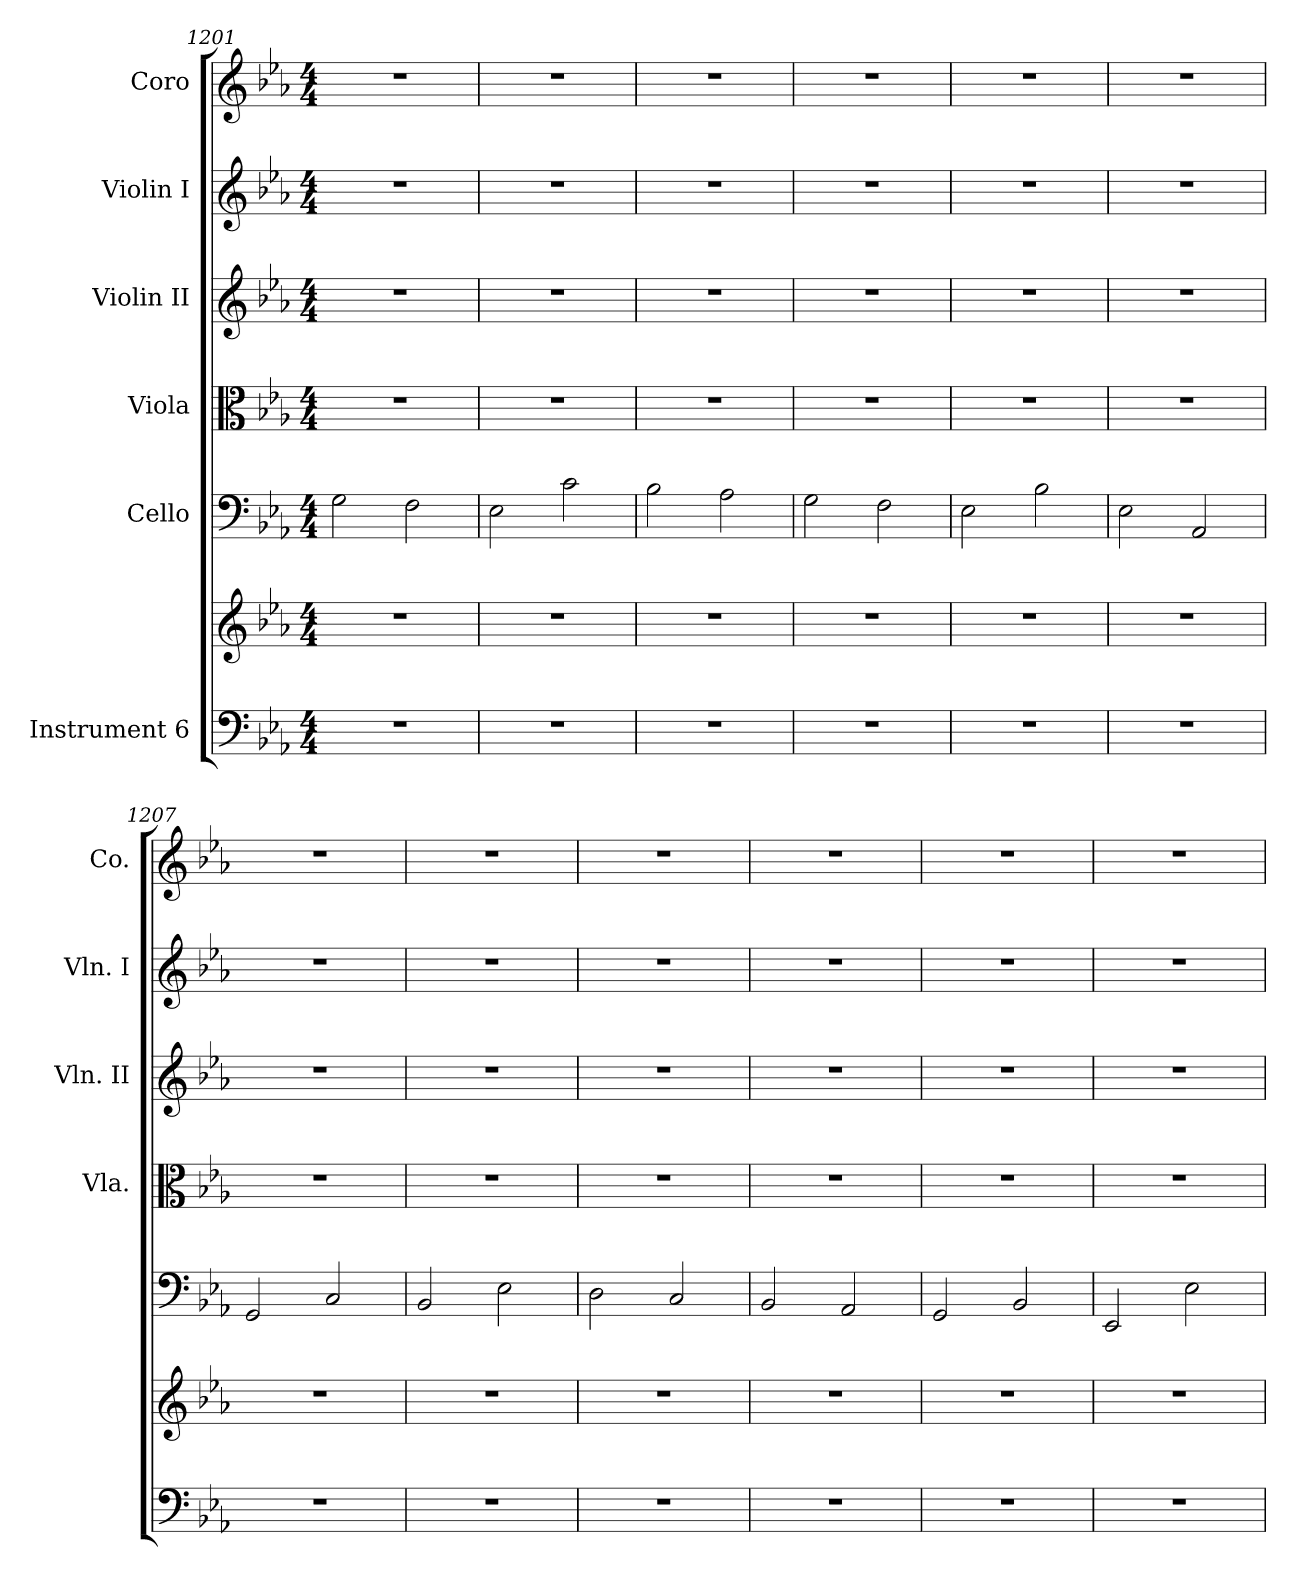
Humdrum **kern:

**kern	**kern	**kern	**kern	**kern	**kern	**kern
*part6	*part6	*part5	*part4	*part3	*part2	*part1
*staff7	*staff6	*staff5	*staff4	*staff3	*staff2	*staff1
*I"Instrument 6	*	*I"Cello	*I"Viola	*I"Violin II	*I"Violin I	*I"Coro
*	*	*	*I'Vla.	*I'Vln. II	*I'Vln. I	*I'Co.
*clefF4	*clefG2	*clefF4	*clefC3	*clefG2	*clefG2	*clefG2
*k[b-e-a-]	*k[b-e-a-]	*k[b-e-a-]	*k[b-e-a-]	*k[b-e-a-]	*k[b-e-a-]	*k[b-e-a-]
*E-:	*E-:	*E-:	*E-:	*E-:	*E-:	*E-:
*M4/4	*M4/4	*M4/4	*M4/4	*M4/4	*M4/4	*M4/4
=1201	=1201	=1201	=1201	=1201	=1201	=1201
1r	1r	2G\	1r	1r	1r	1r
.	.	2F\	.	.	.	.
=1202	=1202	=1202	=1202	=1202	=1202	=1202
1r	1r	2E-\	1r	1r	1r	1r
.	.	2c\	.	.	.	.
=1203	=1203	=1203	=1203	=1203	=1203	=1203
1r	1r	2B-\	1r	1r	1r	1r
.	.	2A-\	.	.	.	.
=1204	=1204	=1204	=1204	=1204	=1204	=1204
1r	1r	2G\	1r	1r	1r	1r
.	.	2F\	.	.	.	.
=1205	=1205	=1205	=1205	=1205	=1205	=1205
1r	1r	2E-\	1r	1r	1r	1r
.	.	2B-\	.	.	.	.
=1206	=1206	=1206	=1206	=1206	=1206	=1206
1r	1r	2E-\	1r	1r	1r	1r
.	.	2AA-/	.	.	.	.
!!LO:LB:g=z
=1207	=1207	=1207	=1207	=1207	=1207	=1207
1r	1r	2GG/	1r	1r	1r	1r
.	.	2C/	.	.	.	.
=1208	=1208	=1208	=1208	=1208	=1208	=1208
1r	1r	2BB-/	1r	1r	1r	1r
.	.	2E-\	.	.	.	.
=1209	=1209	=1209	=1209	=1209	=1209	=1209
1r	1r	2D\	1r	1r	1r	1r
.	.	2C/	.	.	.	.
=1210	=1210	=1210	=1210	=1210	=1210	=1210
1r	1r	2BB-/	1r	1r	1r	1r
.	.	2AA-/	.	.	.	.
=1211	=1211	=1211	=1211	=1211	=1211	=1211
1r	1r	2GG/	1r	1r	1r	1r
.	.	2BB-/	.	.	.	.
=1212	=1212	=1212	=1212	=1212	=1212	=1212
1r	1r	2EE-/	1r	1r	1r	1r
.	.	2E-\	.	.	.	.
=	=	=	=	=	=	=
*-	*-	*-	*-	*-	*-	*-
